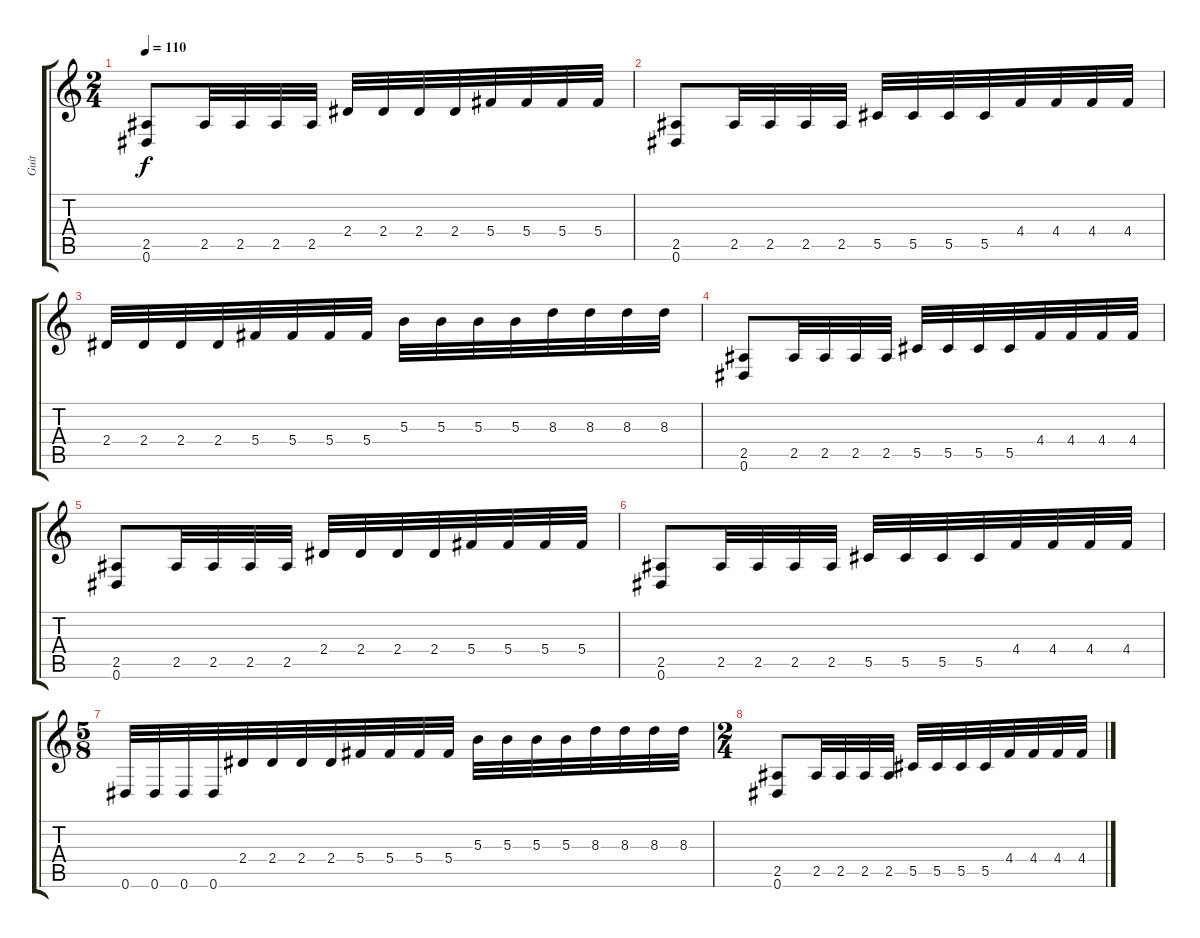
\track ("Guit" "Guit") {instrument distortionguitar}
\staff {score tabs}
\tuning (Eb4 Bb3 Gb3 Db3 Ab2 Eb2) {hide}
\ts (2 4)
\tempo 110
\clef g2
\ks c
(2.5 0.6).8{dy f} 2.5.32 2.5.32 2.5.32 2.5.32 2.4.32 2.4.32 2.4.32 2.4.32 5.4.32 5.4.32 5.4.32 5.4.32 |
(2.5 0.6).8 2.5.32 2.5.32 2.5.32 2.5.32 5.5.32 5.5.32 5.5.32 5.5.32 4.4.32 4.4.32 4.4.32 4.4.32 |
2.4.32 2.4.32 2.4.32 2.4.32 5.4.32 5.4.32 5.4.32 5.4.32 5.3.32 5.3.32 5.3.32 5.3.32 8.3.32 8.3.32 8.3.32 8.3.32 |
(2.5 0.6).8 2.5.32 2.5.32 2.5.32 2.5.32 5.5.32 5.5.32 5.5.32 5.5.32 4.4.32 4.4.32 4.4.32 4.4.32 |
(2.5 0.6).8 2.5.32 2.5.32 2.5.32 2.5.32 2.4.32 2.4.32 2.4.32 2.4.32 5.4.32 5.4.32 5.4.32 5.4.32 |
(2.5 0.6).8 2.5.32 2.5.32 2.5.32 2.5.32 5.5.32 5.5.32 5.5.32 5.5.32 4.4.32 4.4.32 4.4.32 4.4.32 |
\ts (5 8)
0.6.32 0.6.32 0.6.32 0.6.32 2.4.32 2.4.32 2.4.32 2.4.32 5.4.32 5.4.32 5.4.32 5.4.32 5.3.32 5.3.32 5.3.32 5.3.32 8.3.32 8.3.32 8.3.32 8.3.32 |
\ts (2 4)
(2.5 0.6).8 2.5.32 2.5.32 2.5.32 2.5.32 5.5.32 5.5.32 5.5.32 5.5.32 4.4.32 4.4.32 4.4.32 4.4.32
